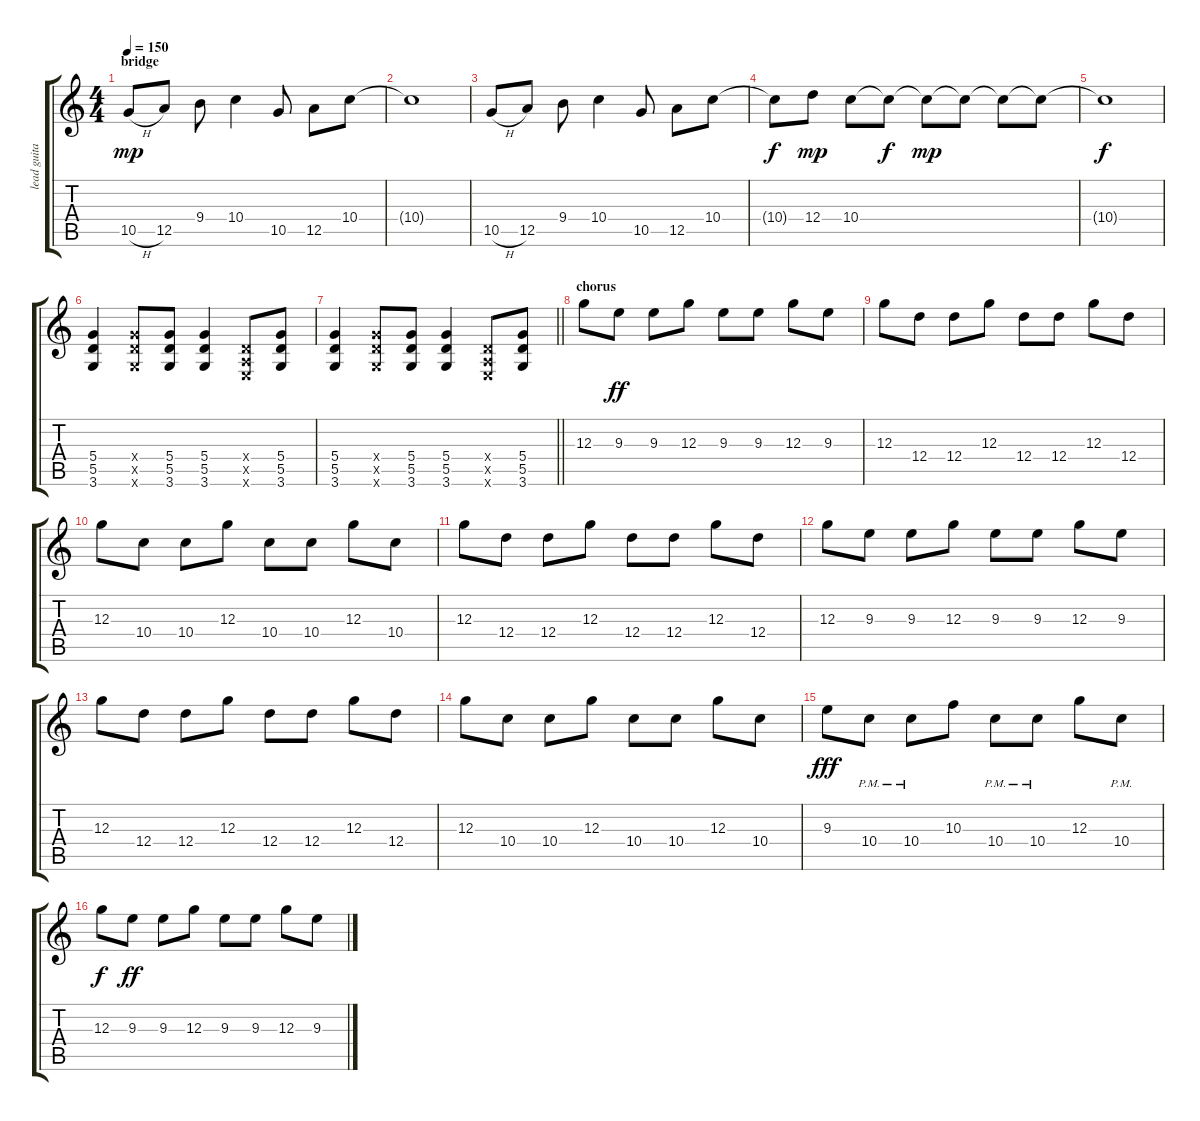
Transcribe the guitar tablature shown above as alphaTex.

\track ("lead guitar" "lead guita") {instrument distortionguitar}
\staff {score tabs}
\tuning (E4 B3 G3 D3 A2 E2) {hide}
\ts (4 4)
\section ("" "bridge")
\tempo 150
\clef g2
\ks c
10.5{h}.8{dy mp} 12.5.8 9.4.8 10.4.4 10.5.8 12.5.8 10.4.8 |
10.4{t}.1 |
10.5{h}.8 12.5.8 9.4.8 10.4.4 10.5.8 12.5.8 10.4.8 |
10.4{t}.8{dy f} 12.4.8{dy mp} 10.4.8 10.4{t}.8{dy f} 10.4{t}.8{dy mp} 10.4{t}.8 10.4{t}.8 10.4{t}.8 |
10.4{t}.1{dy f} |
(5.4 5.5 3.6).4 (5.4{x} 5.5{x} 3.6{x}).8 (5.4 5.5 3.6).8 (5.4 5.5 3.6).4 (0.4{x} 0.5{x} 0.6{x}).8 (5.4 5.5 3.6).8 |
\barLineRight lightlight
(5.4 5.5 3.6).4 (5.4{x} 5.5{x} 3.6{x}).8 (5.4 5.5 3.6).8 (5.4 5.5 3.6).4 (0.4{x} 0.5{x} 0.6{x}).8 (5.4 5.5 3.6).8 |
\section ("" "chorus")
12.3.8 9.3.8{dy ff} 9.3.8 12.3.8 9.3.8 9.3.8 12.3.8 9.3.8 |
12.3.8 12.4.8 12.4.8 12.3.8 12.4.8 12.4.8 12.3.8 12.4.8 |
12.3.8 10.4.8 10.4.8 12.3.8 10.4.8 10.4.8 12.3.8 10.4.8 |
12.3.8 12.4.8 12.4.8 12.3.8 12.4.8 12.4.8 12.3.8 12.4.8 |
12.3.8 9.3.8 9.3.8 12.3.8 9.3.8 9.3.8 12.3.8 9.3.8 |
12.3.8 12.4.8 12.4.8 12.3.8 12.4.8 12.4.8 12.3.8 12.4.8 |
12.3.8 10.4.8 10.4.8 12.3.8 10.4.8 10.4.8 12.3.8 10.4.8 |
9.3.8{dy fff} 10.4{pm}.8 10.4{pm}.8 10.3.8 10.4{pm}.8 10.4{pm}.8 12.3.8 10.4{pm}.8 |
12.3.8{dy f} 9.3.8{dy ff} 9.3.8 12.3.8 9.3.8 9.3.8 12.3.8 9.3.8
